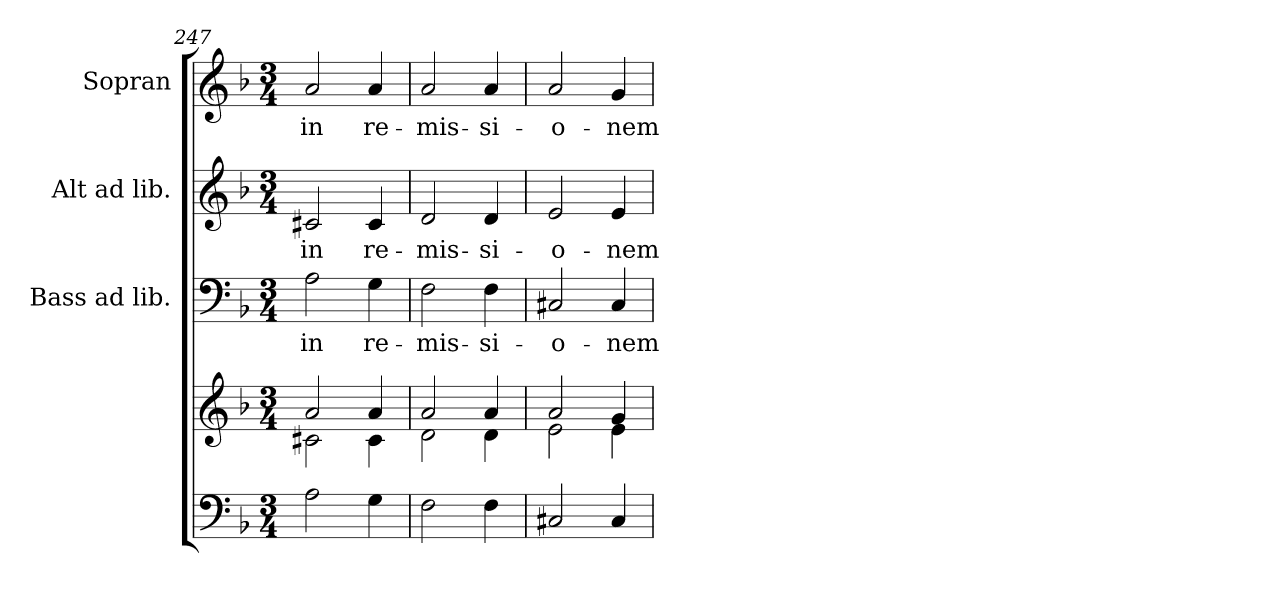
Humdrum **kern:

**kern	**kern	**kern	**text	**kern	**text	**kern	**text
*part4	*part4	*part3	*part3	*part2	*part2	*part1	*part1
*staff5	*staff4	*staff3	*staff3	*staff2	*staff2	*staff1	*staff1
*	*	*I"Bass ad lib.	*	*I"Alt ad lib.	*	*I"Sopran	*
*	*	*I'B.	*	*I'A.	*	*I'S.	*
*clefF4	*clefG2	*clefF4	*	*clefG2	*	*clefG2	*
*k[b-]	*k[b-]	*k[b-]	*	*k[b-]	*	*k[b-]	*
*F:	*F:	*F:	*	*F:	*	*F:	*
*M3/4	*M3/4	*M3/4	*	*M3/4	*	*M3/4	*
=247	=247	=247	=247	=247	=247	=247	=247
*	*^	*	*	*	*	*	*
!	!	!	!	!LO:LY:b	!	!LO:LY:b	!	!LO:LY:b
2A\	2a/	2c#X\	2A\	in	2c#X/	in	2a/	in
!	!	!	!	!LO:LY:b	!	!LO:LY:b	!	!LO:LY:b
4G\	4a/	4c#\	4G\	re-	4c#/	re-	4a/	re-
=248	=248	=248	=248	=248	=248	=248	=248	=248
!	!	!	!	!LO:LY:b	!	!LO:LY:b	!	!LO:LY:b
2F\	2a/	2d\	2F\	-mis-	2d/	-mis-	2a/	-mis-
!	!	!	!	!LO:LY:b	!	!LO:LY:b	!	!LO:LY:b
4F\	4a/	4d\	4F\	-si-	4d/	-si-	4a/	-si-
=249	=249	=249	=249	=249	=249	=249	=249	=249
!	!	!	!	!LO:LY:b	!	!LO:LY:b	!	!LO:LY:b
2C#X/	2a/	2e\	2C#X/	-o-	2e/	-o-	2a/	-o-
!	!	!	!	!LO:LY:b	!	!LO:LY:b	!	!LO:LY:b
4C#/	4g/	4e\	4C#/	-nem	4e/	-nem	4g/	-nem
*	*v	*v	*	*	*	*	*	*
=	=	=	=	=	=	=	=
*-	*-	*-	*-	*-	*-	*-	*-
